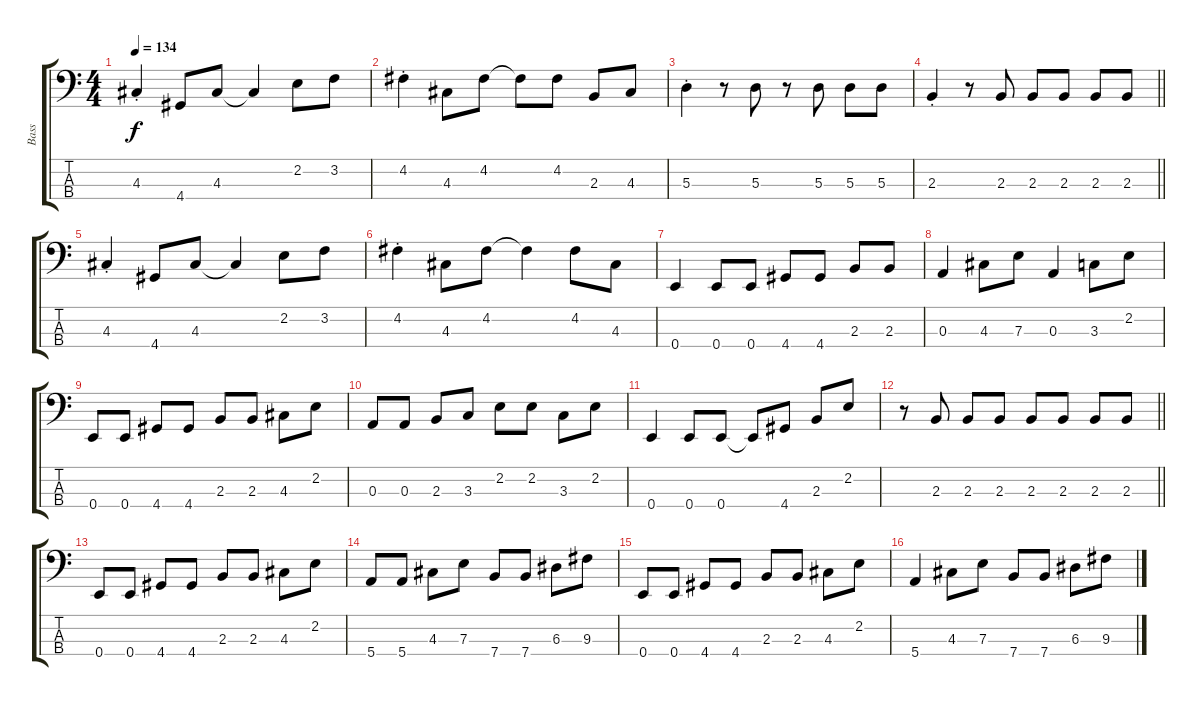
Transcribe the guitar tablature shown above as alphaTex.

\track ("Bass" "Bass") {instrument electricbassfinger}
\staff {score tabs}
\tuning (G2 D2 A1 E1) {hide}
\ts (4 4)
\tempo 134
\clef f4
\ks c
4.3{st}.4{dy f} 4.4.8 4.3.8 4.3{t}.4 2.2.8 3.2.8 |
4.2{st}.4 4.3.8 4.2.8 4.2{t}.8 4.2.8 2.3.8 4.3.8 |
5.3{st}.4 r.8 5.3.8 r.8 5.3.8 5.3.8 5.3.8 |
\barLineRight lightlight
2.3{st}.4 r.8 2.3.8 2.3.8 2.3.8 2.3.8 2.3.8 |
4.3{st}.4 4.4.8 4.3.8 4.3{t}.4 2.2.8 3.2.8 |
4.2{st}.4 4.3.8 4.2.8 4.2{t}.4 4.2.8 4.3.8 |
0.4.4 0.4.8 0.4.8 4.4.8 4.4.8 2.3.8 2.3.8 |
0.3.4 4.3.8 7.3.8 0.3.4 3.3.8 2.2.8 |
0.4.8 0.4.8 4.4.8 4.4.8 2.3.8 2.3.8 4.3.8 2.2.8 |
0.3.8 0.3.8 2.3.8 3.3.8 2.2.8 2.2.8 3.3.8 2.2.8 |
0.4.4 0.4.8 0.4.8 0.4{t}.8 4.4.8 2.3.8 2.2.8 |
\barLineRight lightlight
r.8 2.3.8 2.3.8 2.3.8 2.3.8 2.3.8 2.3.8 2.3.8 |
0.4.8 0.4.8 4.4.8 4.4.8 2.3.8 2.3.8 4.3.8 2.2.8 |
5.4.8 5.4.8 4.3.8 7.3.8 7.4.8 7.4.8 6.3.8 9.3.8 |
0.4.8 0.4.8 4.4.8 4.4.8 2.3.8 2.3.8 4.3.8 2.2.8 |
5.4.4 4.3.8 7.3.8 7.4.8 7.4.8 6.3.8 9.3.8
